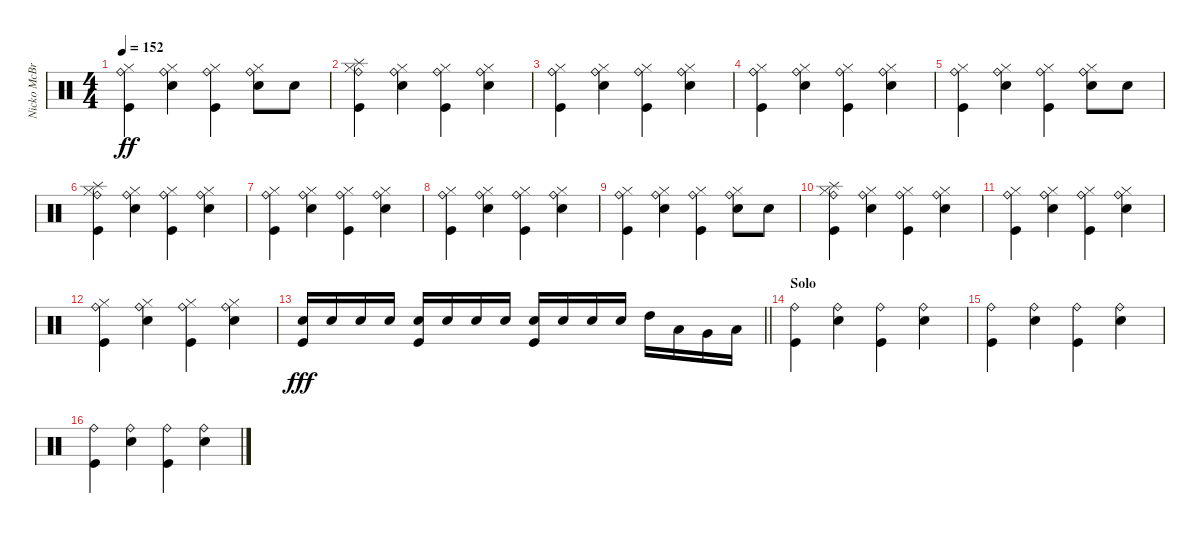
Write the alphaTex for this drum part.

\track ("Nicko McBrain" "Nicko McBr") {instrument percussion}
\staff {score}
\articulation defaults
\ts (4 4)
\tempo 152
\clef neutral
\ks c
("Ride (bell)" "Kick (hit)" "Hi-Hat (closed)").4{dy ff} ("Ride (bell)" "Snare (hit) 2" "Hi-Hat (closed)").4 ("Ride (bell)" "Kick (hit)" "Hi-Hat (closed)").4 ("Ride (bell)" "Snare (hit) 2" "Hi-Hat (closed)").8 "Snare (hit) 2".8 |
("Splash (hit)" "Ride (bell)" "Kick (hit)" "Hi-Hat (closed)").4 ("Ride (bell)" "Snare (hit) 2" "Hi-Hat (closed)").4 ("Ride (bell)" "Kick (hit)" "Hi-Hat (closed)").4 ("Ride (bell)" "Snare (hit) 2" "Hi-Hat (closed)").4 |
("Ride (bell)" "Kick (hit)" "Hi-Hat (closed)").4 ("Ride (bell)" "Snare (hit) 2" "Hi-Hat (closed)").4 ("Ride (bell)" "Kick (hit)" "Hi-Hat (closed)").4 ("Ride (bell)" "Snare (hit) 2" "Hi-Hat (closed)").4 |
("Ride (bell)" "Kick (hit)" "Hi-Hat (closed)").4 ("Ride (bell)" "Snare (hit) 2" "Hi-Hat (closed)").4 ("Ride (bell)" "Kick (hit)" "Hi-Hat (closed)").4 ("Ride (bell)" "Snare (hit) 2" "Hi-Hat (closed)").4 |
("Ride (bell)" "Kick (hit)" "Hi-Hat (closed)").4 ("Ride (bell)" "Snare (hit) 2" "Hi-Hat (closed)").4 ("Ride (bell)" "Kick (hit)" "Hi-Hat (closed)").4 ("Ride (bell)" "Snare (hit) 2" "Hi-Hat (closed)").8 "Snare (hit) 2".8 |
("Splash (hit)" "Ride (bell)" "Kick (hit)" "Hi-Hat (closed)").4 ("Ride (bell)" "Snare (hit) 2" "Hi-Hat (closed)").4 ("Ride (bell)" "Kick (hit)" "Hi-Hat (closed)").4 ("Ride (bell)" "Snare (hit) 2" "Hi-Hat (closed)").4 |
("Ride (bell)" "Kick (hit)" "Hi-Hat (closed)").4 ("Ride (bell)" "Snare (hit) 2" "Hi-Hat (closed)").4 ("Ride (bell)" "Kick (hit)" "Hi-Hat (closed)").4 ("Ride (bell)" "Snare (hit) 2" "Hi-Hat (closed)").4 |
("Ride (bell)" "Kick (hit)" "Hi-Hat (closed)").4 ("Ride (bell)" "Snare (hit) 2" "Hi-Hat (closed)").4 ("Ride (bell)" "Kick (hit)" "Hi-Hat (closed)").4 ("Ride (bell)" "Snare (hit) 2" "Hi-Hat (closed)").4 |
("Ride (bell)" "Kick (hit)" "Hi-Hat (closed)").4 ("Ride (bell)" "Snare (hit) 2" "Hi-Hat (closed)").4 ("Ride (bell)" "Kick (hit)" "Hi-Hat (closed)").4 ("Ride (bell)" "Snare (hit) 2" "Hi-Hat (closed)").8 "Snare (hit) 2".8 |
("Splash (hit)" "Ride (bell)" "Kick (hit)" "Hi-Hat (closed)").4 ("Ride (bell)" "Snare (hit) 2" "Hi-Hat (closed)").4 ("Ride (bell)" "Kick (hit)" "Hi-Hat (closed)").4 ("Ride (bell)" "Snare (hit) 2" "Hi-Hat (closed)").4 |
("Ride (bell)" "Kick (hit)" "Hi-Hat (closed)").4 ("Ride (bell)" "Snare (hit) 2" "Hi-Hat (closed)").4 ("Ride (bell)" "Kick (hit)" "Hi-Hat (closed)").4 ("Ride (bell)" "Snare (hit) 2" "Hi-Hat (closed)").4 |
("Ride (bell)" "Kick (hit)" "Hi-Hat (closed)").4 ("Ride (bell)" "Snare (hit) 2" "Hi-Hat (closed)").4 ("Ride (bell)" "Kick (hit)" "Hi-Hat (closed)").4 ("Ride (bell)" "Snare (hit) 2" "Hi-Hat (closed)").4 |
\barLineRight lightlight
("Snare (hit) 2" "Kick (hit)").16{dy fff} "Snare (hit) 2".16 "Snare (hit) 2".16 "Snare (hit) 2".16 ("Snare (hit) 2" "Kick (hit)").16 "Snare (hit) 2".16 "Snare (hit) 2".16 "Snare (hit) 2".16 ("Snare (hit) 2" "Kick (hit)").16 "Snare (hit) 2".16 "Snare (hit) 2".16 "Snare (hit) 2".16 "High Tom (hit)".16 "Low Tom (hit)".16 "Very Low Tom (hit)".16 "Low Floor Tom (hit)".16 |
\section ("" "Solo")
("Ride (bell)" "Kick (hit)").4 ("Ride (bell)" "Snare (hit) 2").4 ("Ride (bell)" "Kick (hit)").4 ("Ride (bell)" "Snare (hit) 2").4 |
("Ride (bell)" "Kick (hit)").4 ("Ride (bell)" "Snare (hit) 2").4 ("Ride (bell)" "Kick (hit)").4 ("Ride (bell)" "Snare (hit) 2").4 |
("Ride (bell)" "Kick (hit)").4 ("Ride (bell)" "Snare (hit) 2").4 ("Ride (bell)" "Kick (hit)").4 ("Ride (bell)" "Snare (hit) 2").4
